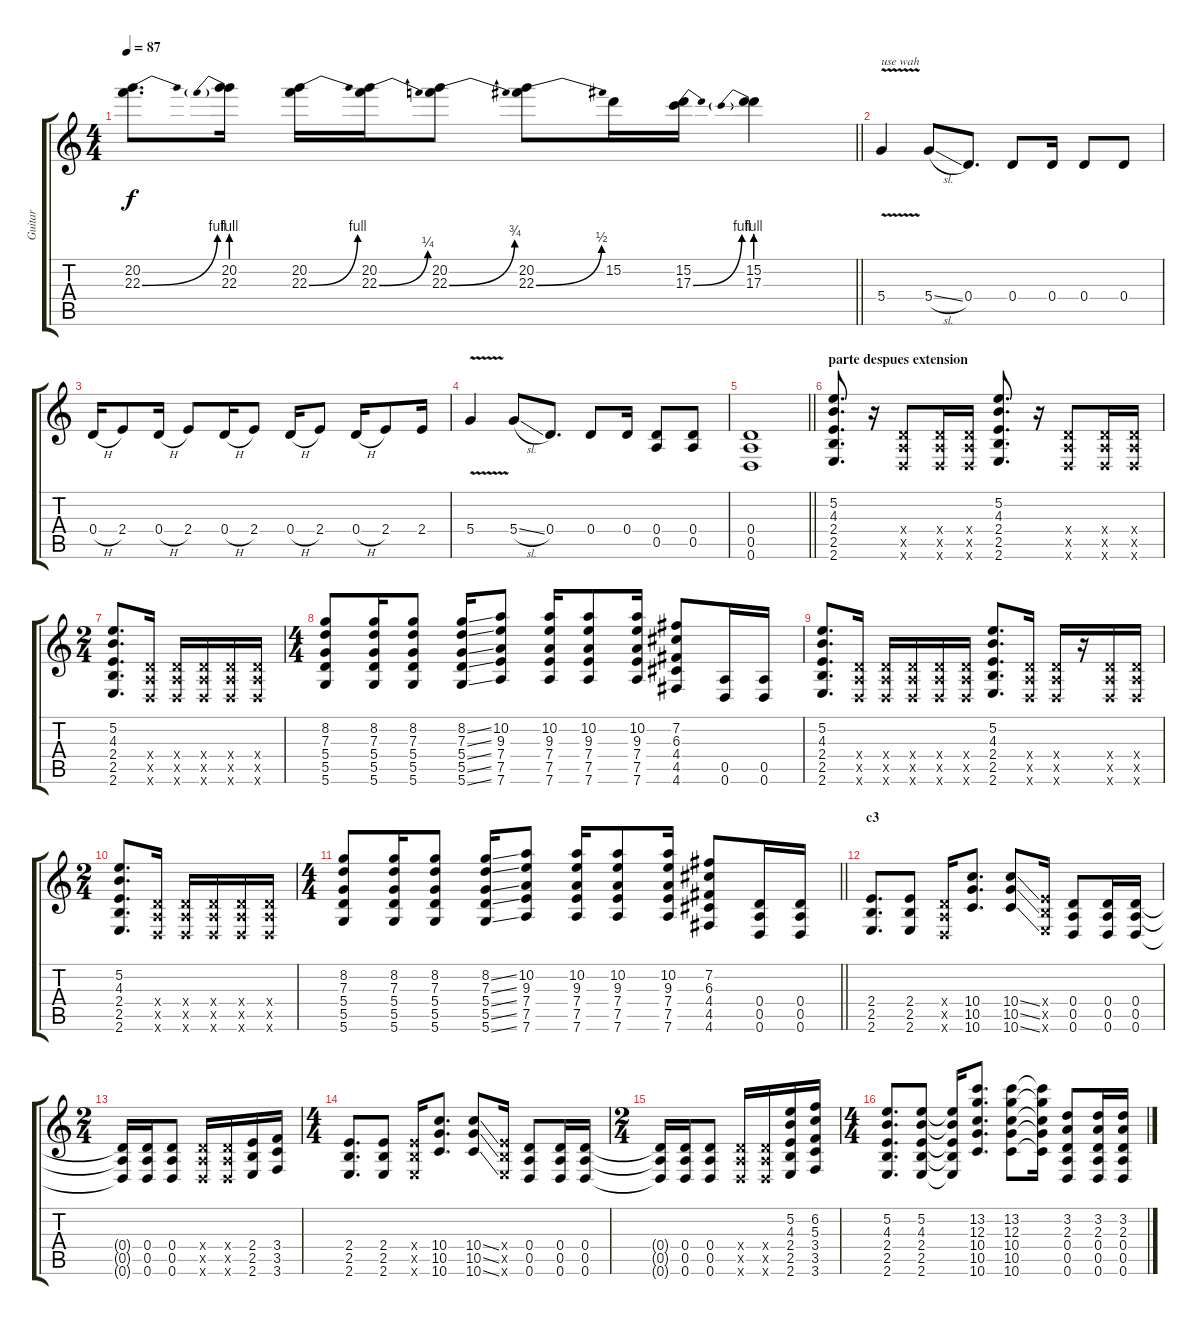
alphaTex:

\track ("Guitar" "Guitar") {instrument overdrivenguitar}
\staff {score tabs}
\tuning (E4 B3 G3 D3 A2 D2) {hide}
\ts (4 4)
\tempo 87
\clef g2
\barLineRight lightlight
\ks c
(20.2 22.3{be (bend 0 0 60 4)}).8{d dy f} (20.2 22.3{be (prebend 0 4 60 4)}).16 (20.2 22.3{be (bend 0 0 60 4)}).16 (20.2 22.3{be (bend 0 0 60 1)}).16 (20.2 22.3{be (bend 0 0 60 3)}).8 (20.2 22.3{be (bend 0 0 60 2)}).8 15.2.16 (15.2 17.3{be (bend 0 0 60 4)}).16 (15.2 17.3{be (prebend 0 4 60 4)}).4 |
5.4{v}.4{txt "use wah"} 5.4{sl}.8 0.4.8{d} 0.4.8 0.4.16 0.4.8 0.4.8 |
0.4{h}.16 2.4.8 0.4{h}.16 2.4.8 0.4{h}.16 2.4.8 0.4{h}.16 2.4.8 0.4{h}.16 2.4.8 2.4.16 |
5.4{v}.4 5.4{sl}.8 0.4.8{d} 0.4.8 0.4.16 (0.4 0.5).8 (0.4 0.5).8 |
\barLineRight lightlight
(0.4 0.5 0.6).1 |
\section ("" "parte despues extension")
(5.2 4.3 2.4 2.5 2.6).8{d} r.16 (0.4{x} 0.5{x} 0.6{x}).8 (0.4{x} 0.5{x} 0.6{x}).16 (0.4{x} 0.5{x} 0.6{x}).16 (5.2 4.3 2.4 2.5 2.6).8{d} r.16 (0.4{x} 0.5{x} 0.6{x}).8 (0.4{x} 0.5{x} 0.6{x}).16 (0.4{x} 0.5{x} 0.6{x}).16 |
\ts (2 4)
(5.2 4.3 2.4 2.5 2.6).8{d} (0.4{x} 0.5{x} 0.6{x}).16 (0.4{x} 0.5{x} 0.6{x}).16 (0.4{x} 0.5{x} 0.6{x}).16 (0.4{x} 0.5{x} 0.6{x}).16 (0.4{x} 0.5{x} 0.6{x}).16 |
\ts (4 4)
(8.2 7.3 5.4 5.5 5.6).8 (8.2 7.3 5.4 5.5 5.6).16 (8.2 7.3 5.4 5.5 5.6).8 (8.2{ss} 7.3{ss} 5.4{ss} 5.5{ss} 5.6{ss}).16 (10.2 9.3 7.4 7.5 7.6).8 (10.2 9.3 7.4 7.5 7.6).16 (10.2 9.3 7.4 7.5 7.6).8 (10.2 9.3 7.4 7.5 7.6).16 (7.2 6.3 4.4 4.5 4.6).8 (0.5 0.6).16 (0.5 0.6).16 |
(5.2 4.3 2.4 2.5 2.6).8{d} (0.4{x} 0.5{x} 0.6{x}).16 (0.4{x} 0.5{x} 0.6{x}).16 (0.4{x} 0.5{x} 0.6{x}).16 (0.4{x} 0.5{x} 0.6{x}).16 (0.4{x} 0.5{x} 0.6{x}).16 (5.2 4.3 2.4 2.5 2.6).8{d} (0.4{x} 0.5{x} 0.6{x}).16 (0.4{x} 0.5{x} 0.6{x}).16 r.16 (0.4{x} 0.5{x} 0.6{x}).16 (0.4{x} 0.5{x} 0.6{x}).16 |
\ts (2 4)
(5.2 4.3 2.4 2.5 2.6).8{d} (0.4{x} 0.5{x} 0.6{x}).16 (0.4{x} 0.5{x} 0.6{x}).16 (0.4{x} 0.5{x} 0.6{x}).16 (0.4{x} 0.5{x} 0.6{x}).16 (0.4{x} 0.5{x} 0.6{x}).16 |
\ts (4 4)
\barLineRight lightlight
(8.2 7.3 5.4 5.5 5.6).8 (8.2 7.3 5.4 5.5 5.6).16 (8.2 7.3 5.4 5.5 5.6).8 (8.2{ss} 7.3{ss} 5.4{ss} 5.5{ss} 5.6{ss}).16 (10.2 9.3 7.4 7.5 7.6).8 (10.2 9.3 7.4 7.5 7.6).16 (10.2 9.3 7.4 7.5 7.6).8 (10.2 9.3 7.4 7.5 7.6).16 (7.2 6.3 4.4 4.5 4.6).8 (0.4 0.5 0.6).16 (0.4 0.5 0.6).16 |
\section ("" "c3")
(2.4 2.5 2.6).8{d} (2.4 2.5 2.6).8 (0.4{x} 0.5{x} 0.6{x}).16 (10.4 10.5 10.6).8{d} (10.4{ss} 10.5{ss} 10.6{ss}).8 (2.4{x} 2.5{x} 2.6{x}).16 (0.4 0.5 0.6).8 (0.4 0.5 0.6).16 (0.4 0.5 0.6).16 |
\ts (2 4)
(0.4{t} 0.5{t} 0.6{t}).16 (0.4 0.5 0.6).16 (0.4 0.5 0.6).8 (0.4{x} 0.5{x} 0.6{x}).16 (0.4{x} 0.5{x} 0.6{x}).16 (2.4 2.5 2.6).16 (3.4 3.5 3.6).16 |
\ts (4 4)
(2.4 2.5 2.6).8{d} (2.4 2.5 2.6).8 (2.4{x} 2.5{x} 2.6{x}).16 (10.4 10.5 10.6).8{d} (10.4{ss} 10.5{ss} 10.6{ss}).8 (2.4{x} 2.5{x} 2.6{x}).16 (0.4 0.5 0.6).8 (0.4 0.5 0.6).16 (0.4 0.5 0.6).16 |
\ts (2 4)
(0.4{t} 0.5{t} 0.6{t}).16 (0.4 0.5 0.6).16 (0.4 0.5 0.6).8 (0.4{x} 0.5{x} 0.6{x}).16 (0.4{x} 0.5{x} 0.6{x}).16 (5.2 4.3 2.4 2.5 2.6).16 (6.2 5.3 3.4 3.5 3.6).16 |
\ts (4 4)
(5.2 4.3 2.4 2.5 2.6).8{d} (5.2 4.3 2.4 2.5 2.6).8 (5.2{t} 4.3{t} 2.4{t} 2.5{t} 2.6{t}).16 (13.2 12.3 10.4 10.5 10.6).8{d} (13.2 12.3 10.4 10.5 10.6).8 (13.2{t} 12.3{t} 10.4{t} 10.5{t} 10.6{t}).16 (3.2 2.3 0.4 0.5 0.6).8 (3.2 2.3 0.4 0.5 0.6).16 (3.2 2.3 0.4 0.5 0.6).16
